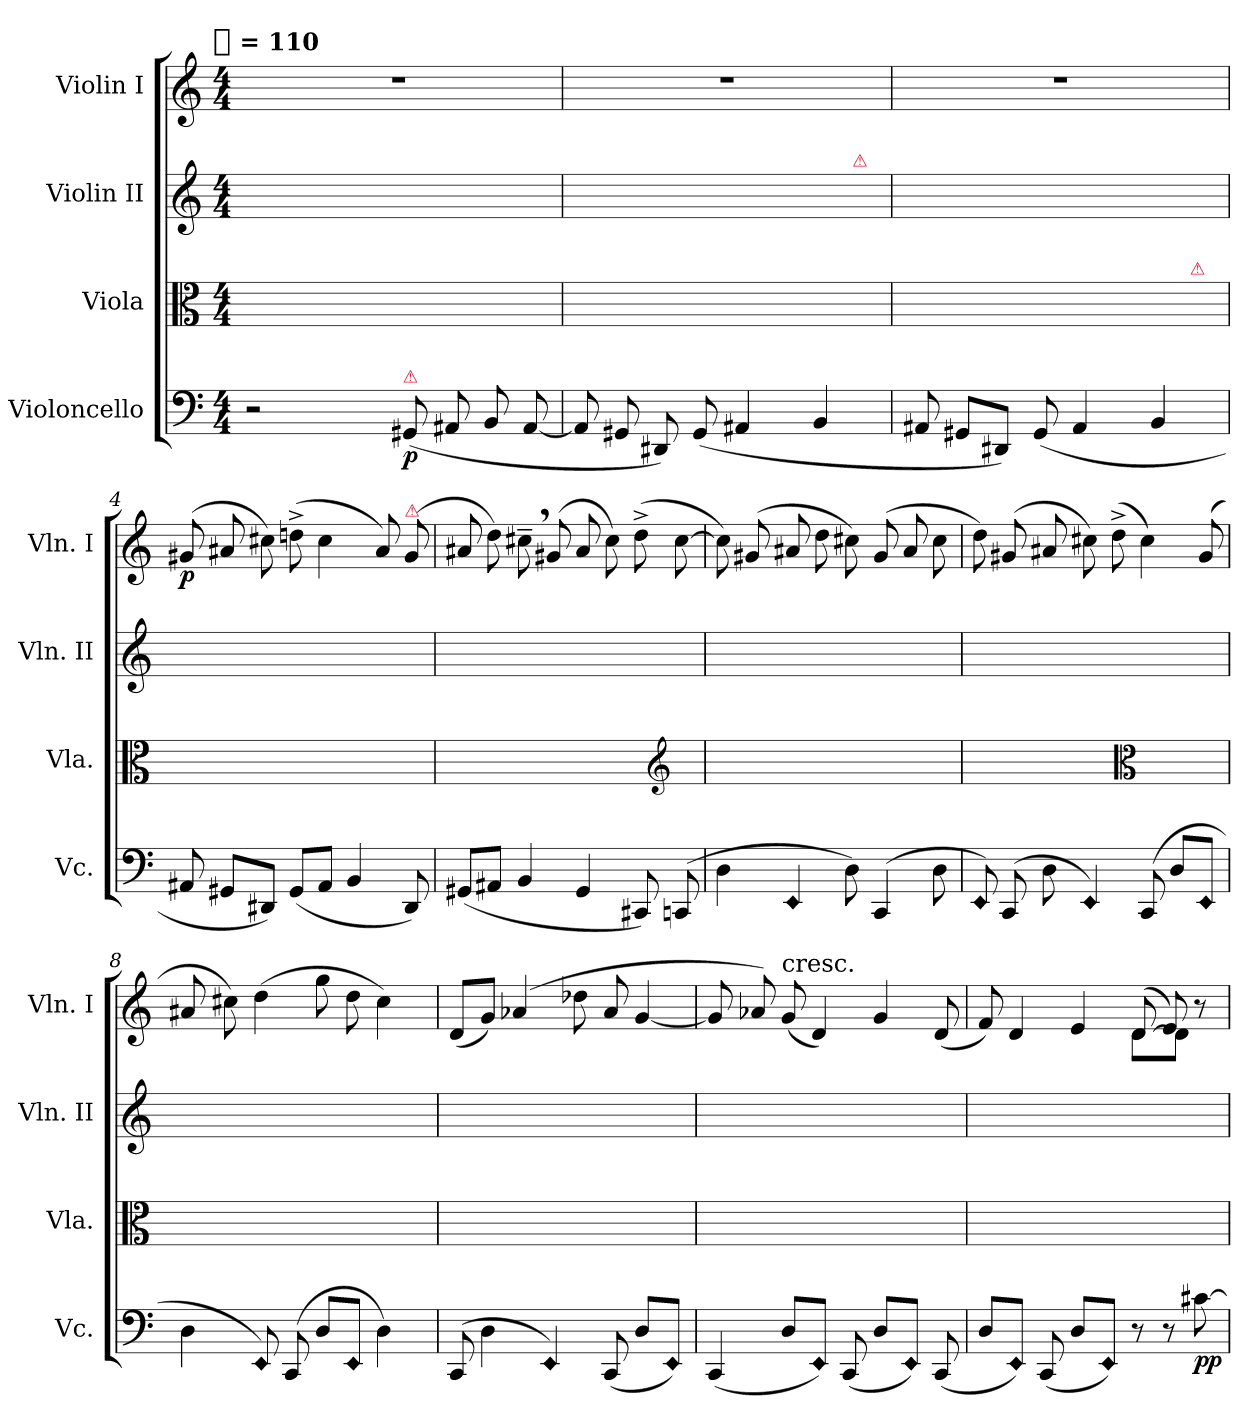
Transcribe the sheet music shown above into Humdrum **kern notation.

**kern	**dynam	**kern	**kern	**kern	**dynam
*part4	*part4	*part3	*part2	*part1	*part1
*staff4	*staff4	*staff3	*staff2	*staff1	*staff1
*I"Violoncello	*	*I"Viola	*I"Violin II	*I"Violin I	*
*I'Vc.	*	*I'Vla.	*I'Vln. II	*I'Vln. I	*
*clefF4	*	*clefC3	*clefG2	*clefG2	*
*k[]	*	*k[]	*k[]	*k[]	*
!!LO:TX:omd:t=[quarter] = 110
*M4/4	*	*M4/4	*M4/4	*M4/4	*
*MM110	*	*MM110	*MM110	*MM110	*
=1	=1	=1	=1	=1	=1
2r	.	8ryy	1ryy	1r	.
.	.	8ryy	.	.	.
.	.	8ryy	.	.	.
.	.	4ryy	.	.	.
!LO:TX:a:color=crimson:t=⚠	!	!	!	!	!
(8GG#X	p	.	.	.	.
8AA#X	.	8ryy	.	.	.
8BB	.	8ryy	.	.	.
[8AA#	.	8ryy	.	.	.
=2	=2	=2	=2	=2	=2
8AA#]	.	4ryy	2ryy	1r	.
8GG#X	.	.	.	.	.
8DD#X)	.	8ryy	.	.	.
(8GG#	.	8ryy	.	.	.
4AA#X	.	8ryy	4ryy	.	.
.	.	4ryy	.	.	.
4BB	.	.	8ryy	.	.
!	!	!	!LO:TX:a:color=crimson:t=⚠	!	!
.	.	8ryy	8ryy	.	.
=3	=3	=3	=3	=3	=3
8AA#X	.	8ryy	8ryy	1r	.
8GG#XL	.	8ryy	8ryy	.	.
8DD#XJ)	.	4ryy	8ryy	.	.
(8GG#	.	.	4ryy	.	.
4AA#	.	8ryy	.	.	.
.	.	8ryy	8ryy	.	.
4BB	.	8ryy	8ryy	.	.
!	!	!LO:TX:a:color=crimson:t=⚠	!	!	!
.	.	8ryy	8ryy	.	.
=4	=4	=4	=4	=4	=4
8AA#X	.	8ryy	8ryy	(<8g#X	p
8GG#XL	.	8ryy	8ryy	8a#X	.
8DD#XJ)	.	8ryy	8ryy	8cc#X)	.
(8GG#L	.	8ryy	8ryy	(8ddn^	.
8AA#J	.	4ryy	8ryy	4cc#	.
4BB	.	.	8ryy	.	.
.	.	8ryy	4ryy	8a#)	.
!	!	!	!	!LO:TX:a:color=crimson:t=⚠	!
8DD#)	.	8ryy	.	(8g#	.
=5	=5	=5	=5	=5	=5
(8GG#XL	.	8ryy	8ryy	8a#X	.
8AA#XJ	.	4ryy	8ryy	8dd)	.
4BB	.	.	8ryy	8cc#X~,	.
.	.	8ryy	8ryy	(<8g#X	.
4GG#	.	8ryy	8ryy	8a#	.
.	.	8ryy	8ryy	8cc#)	.
8CC#X)	.	8ryy	8ryy	(8dd^	.
*	*	*clefG2	*	*	*
(>8CCn	.	8ryy	8ryy	[8cc#	.
=6	=6	=6	=6	=6	=6
4D	.	8ryy	8ryy	8cc#])	.
.	.	8ryy	4ryy	(8g#X	.
!LO:N:n=1:head=diamond	!	!	!	!	!
4EE/	.	8ryy	.	8a#X	.
.	.	4ryy	4ryy	8dd	.
8D)	.	.	.	8cc#X)	.
(<4CC	.	8ryy	4ryy	(8g#	.
.	.	8ryy	.	8a#	.
8D	.	8ryy	8ryy	8cc#	.
=7	=7	=7	=7	=7	=7
!LO:N:head=diamond	!	!	!	!	!
8EE)	.	8ryy	4.ryy	8dd)	.
(>8CC	.	8ryy	.	(<8g#X	.
8D	.	8ryy	.	8a#X	.
!LO:N:head=diamond	!	!	!	!	!
4EE)	.	4ryy	8ryy	8cc#X)	.
.	.	.	4ryy	(8dd^	.
*	*	*clefC3	*	*	*
(>8CC	.	8ryy	.	4cc#)	.
8DL	.	8ryy	4ryy	.	.
!LO:N:head=diamond	!	!	!	!	!
8EEJ	.	8ryy	.	(8g#	.
=8	=8	=8	=8	=8	=8
4D	.	4ryy	8ryy	8a#X	.
.	.	.	4.ryy	8cc#X)	.
!LO:N:head=diamond	!	!	!	!	!
8EE)	.	8ryy	.	(4dd	.
(>8CC	.	4.ryy	.	.	.
8DL	.	.	8ryy	8gg	.
!LO:N:head=diamond	!	!	!	!	!
8EEJ	.	.	4.ryy	8dd	.
4D)	.	8ryy	.	4cc#)	.
.	.	8ryy	.	.	.
=9	=9	=9	=9	=9	=9
(>8CC	.	8ryy	1ryy	(8dL	.
4D	.	8ryy	.	8gJ)	.
.	.	8ryy	.	(>4a-X	.
!LO:N:head=diamond	!	!	!	!	!
4EE)	.	4.ryy	.	.	.
.	.	.	.	8dd-X	.
(8CC	.	.	.	8a-	.
8DL	.	8ryy	.	[4g	.
!LO:N:head=diamond	!	!	!	!	!
8EEJ)	.	8ryy	.	.	.
=10	=10	=10	=10	=10	=10
(4CC	.	4ryy	1ryy	8g]	.
.	.	.	.	8a-X)	.
!	!	!	!	!LO:TX:t=cresc.	!
8DL	.	4ryy	.	(8g	.
!LO:N:head=diamond	!	!	!	!	!
8EEJ)	.	.	.	4d)	.
(8CC	.	4ryy	.	.	.
8DL	.	.	.	4g	.
!LO:N:head=diamond	!	!	!	!	!
8EEJ)	.	4ryy	.	.	.
(8CC	.	.	.	(8d	.
=11	=11	=11	=11	=11	=11
*	*	*	*	*^	*
8DL	.	4ryy	4.ryy	8f)	2ryy	.
!LO:N:head=diamond	!	!	!	!	!	!
8EEJ)	.	.	.	4d	.	.
(8CC	.	4ryy	.	.	.	.
8DL	.	.	8ryy	4e	.	.
!LO:N:head=diamond	!	!	!	!	!	!
8EEJ)	.	4ryy	4ryy	.	8ryy	.
8r	.	.	.	([8d	8dL	.
8r	.	8ryy	8ryy	8e)	8dJ]	.
[8c#X	pp	8ryy	8ryy	8r	8ryy	.
*	*	*	*	*v	*v	*
=	=	=	=	=	=
*-	*-	*-	*-	*-	*-
